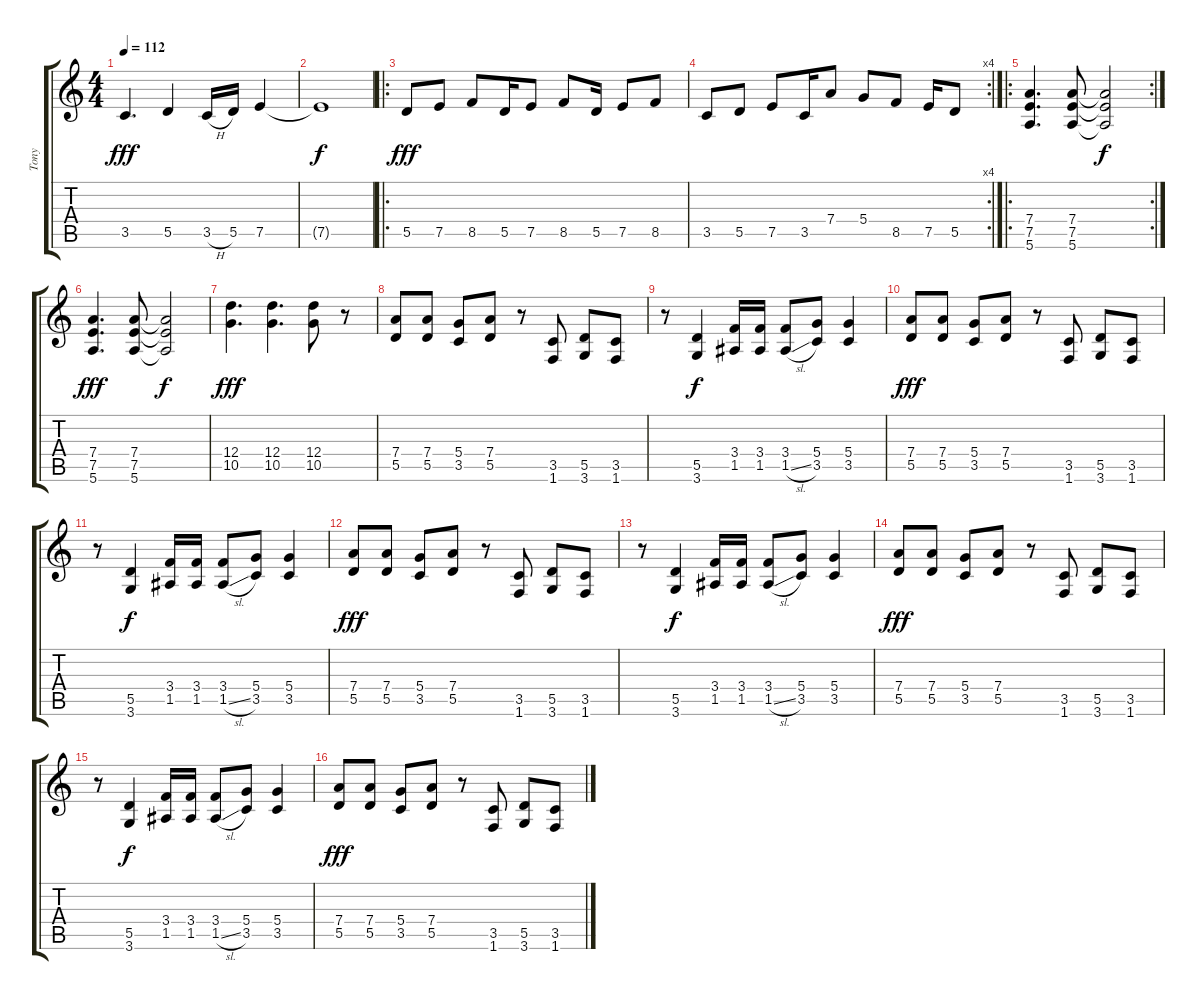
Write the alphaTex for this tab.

\track ("Tony" "Tony") {instrument distortionguitar}
\staff {score tabs}
\tuning (E4 B3 G3 D3 A2 E2) {hide}
\ts (4 4)
\tempo 112
\clef g2
\ks c
3.5.4{d dy fff} 5.5.4 3.5{h}.16 5.5.16 7.5.4 |
7.5{t}.1{dy f} |
\ro
5.5.8{dy fff} 7.5.8 8.5.8 5.5.16 7.5.8 8.5.8 5.5.16 7.5.8 8.5.8 |
\rc 4
3.5.8 5.5.8 7.5.8 3.5.16 7.4.8 5.4.8 8.5.8 7.5.16 5.5.8 |
\ro
\rc 2
(7.4 7.5 5.6).4{d} (7.4 7.5 5.6).8 (7.4{t} 7.5{t} 5.6{t}).2{dy f} |
(7.4 7.5 5.6).4{d dy fff} (7.4 7.5 5.6).8 (7.4{t} 7.5{t} 5.6{t}).2{dy f} |
(12.4 10.5).4{d dy fff} (12.4 10.5).4{d} (12.4 10.5).8 r.8 |
(7.4 5.5).8 (7.4 5.5).8 (5.4 3.5).8 (7.4 5.5).8 r.8 (3.5 1.6).8 (5.5 3.6).8 (3.5 1.6).8 |
r.8 (5.5 3.6).4{dy f} (3.4 1.5).16 (3.4 1.5).16 (3.4 1.5{sl}).8 (5.4 3.5).8 (5.4 3.5).4 |
(7.4 5.5).8{dy fff} (7.4 5.5).8 (5.4 3.5).8 (7.4 5.5).8 r.8 (3.5 1.6).8 (5.5 3.6).8 (3.5 1.6).8 |
r.8 (5.5 3.6).4{dy f} (3.4 1.5).16 (3.4 1.5).16 (3.4 1.5{sl}).8 (5.4 3.5).8 (5.4 3.5).4 |
(7.4 5.5).8{dy fff} (7.4 5.5).8 (5.4 3.5).8 (7.4 5.5).8 r.8 (3.5 1.6).8 (5.5 3.6).8 (3.5 1.6).8 |
r.8 (5.5 3.6).4{dy f} (3.4 1.5).16 (3.4 1.5).16 (3.4 1.5{sl}).8 (5.4 3.5).8 (5.4 3.5).4 |
(7.4 5.5).8{dy fff} (7.4 5.5).8 (5.4 3.5).8 (7.4 5.5).8 r.8 (3.5 1.6).8 (5.5 3.6).8 (3.5 1.6).8 |
r.8 (5.5 3.6).4{dy f} (3.4 1.5).16 (3.4 1.5).16 (3.4 1.5{sl}).8 (5.4 3.5).8 (5.4 3.5).4 |
(7.4 5.5).8{dy fff} (7.4 5.5).8 (5.4 3.5).8 (7.4 5.5).8 r.8 (3.5 1.6).8 (5.5 3.6).8 (3.5 1.6).8
